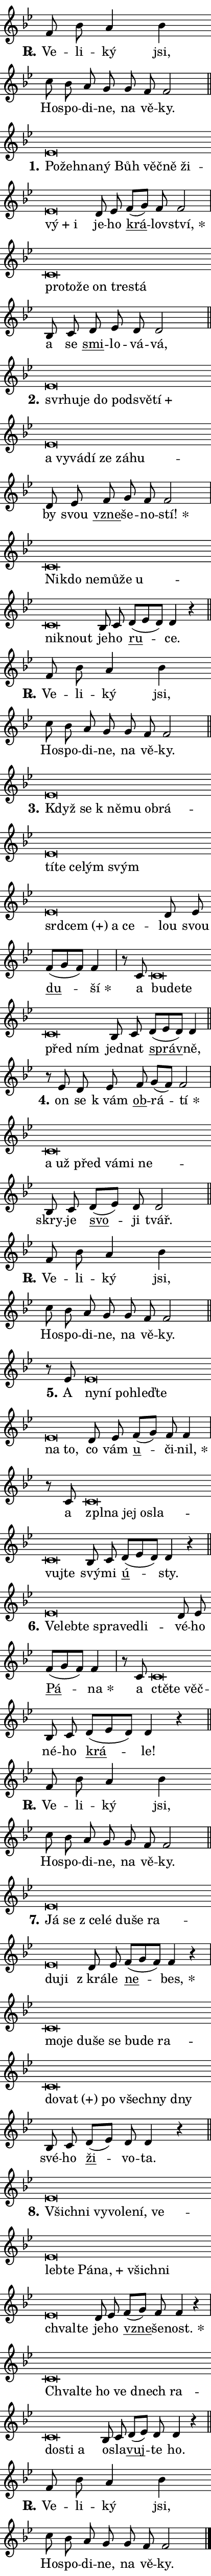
\version "2.24.0"
\header { tagline = "" }
\paper {
  indent = 0\cm
  top-margin = 0\cm
  right-margin = 0\cm
  bottom-margin = 0\cm
  left-margin = 0\cm
  paper-width = 7\cm
  page-breaking = #ly:one-page-breaking
  system-system-spacing.basic-distance = #11
  score-system-spacing.basic-distance = #11
  ragged-last = ##f
}


%% Author: Thomas Morley
%% https://lists.gnu.org/archive/html/lilypond-user/2020-05/msg00002.html
#(define (line-position grob)
"Returns position of @var[grob} in current system:
   @code{'start}, if at first time-step
   @code{'end}, if at last time-step
   @code{'middle} otherwise
"
  (let* ((col (ly:item-get-column grob))
         (ln (ly:grob-object col 'left-neighbor))
         (rn (ly:grob-object col 'right-neighbor))
         (col-to-check-left (if (ly:grob? ln) ln col))
         (col-to-check-right (if (ly:grob? rn) rn col))
         (break-dir-left
           (and
             (ly:grob-property col-to-check-left 'non-musical #f)
             (ly:item-break-dir col-to-check-left)))
         (break-dir-right
           (and
             (ly:grob-property col-to-check-right 'non-musical #f)
             (ly:item-break-dir col-to-check-right))))
        (cond ((eqv? 1 break-dir-left) 'start)
              ((eqv? -1 break-dir-right) 'end)
              (else 'middle))))

#(define (tranparent-at-line-position vctor)
  (lambda (grob)
  "Relying on @code{line-position} select the relevant enry from @var{vctor}.
Used to determine transparency,"
    (case (line-position grob)
      ((end) (not (vector-ref vctor 0)))
      ((middle) (not (vector-ref vctor 1)))
      ((start) (not (vector-ref vctor 2))))))

noteHeadBreakVisibility =
#(define-music-function (break-visibility)(vector?)
"Makes @code{NoteHead}s transparent relying on @var{break-visibility}"
#{
  \override NoteHead.transparent =
    #(tranparent-at-line-position break-visibility)
#})

#(define delete-ledgers-for-transparent-note-heads
  (lambda (grob)
    "Reads whether a @code{NoteHead} is transparent.
If so this @code{NoteHead} is removed from @code{'note-heads} from
@var{grob}, which is supposed to be @code{LedgerLineSpanner}.
As a result ledgers are not printed for this @code{NoteHead}"
    (let* ((nhds-array (ly:grob-object grob 'note-heads))
           (nhds-list
             (if (ly:grob-array? nhds-array)
                 (ly:grob-array->list nhds-array)
                 '()))
           ;; Relies on the transparent-property being done before
           ;; Staff.LedgerLineSpanner.after-line-breaking is executed.
           ;; This is fragile ...
           (to-keep
             (remove
               (lambda (nhd)
                 (ly:grob-property nhd 'transparent #f))
               nhds-list)))
      ;; TODO find a better method to iterate over grob-arrays, similiar
      ;; to filter/remove etc for lists
      ;; For now rebuilt from scratch
      (set! (ly:grob-object grob 'note-heads)  '())
      (for-each
        (lambda (nhd)
          (ly:pointer-group-interface::add-grob grob 'note-heads nhd))
        to-keep))))

hideNotes = {
  \noteHeadBreakVisibility #begin-of-line-visible
}
unHideNotes = {
  \noteHeadBreakVisibility #all-visible
}

% work-around for resetting accidentals
% https://lilypond.org/doc/v2.23/Documentation/notation/displaying-rhythms#unmetered-music
cadenzaMeasure = {
  \cadenzaOff
  \partial 1024 s1024
  \cadenzaOn
}

#(define-markup-command (accent layout props text) (markup?)
  "Underline accented syllable"
  (interpret-markup layout props
    #{\markup \override #'(offset . 4.3) \underline { #text }#}))

responsum = \markup \concat {
  "R" \hspace #-1.05 \path #0.1 #'((moveto 0 0.07) (lineto 0.9 0.8)) \hspace #0.05 "."
}

\layout {
    \context {
        \Staff
        \remove "Time_signature_engraver"
        \override LedgerLineSpanner.after-line-breaking = #delete-ledgers-for-transparent-note-heads
    }
    \context {
        \Voice {
            \override NoteHead.output-attributes = #'((class . "notehead"))
            \override Hairpin.height = #0.55
        }
    }
    \context {
        \Lyrics {
            \override StanzaNumber.output-attributes = #'((class . "stanzanumber"))
            \override LyricSpace.minimum-distance = #0.9
            \override LyricText.font-name = #"TeX Gyre Schola"
            \override LyricText.font-size = 1
            \override StanzaNumber.font-name = #"TeX Gyre Schola Bold"
            \override StanzaNumber.font-size = 1
        }
    }
}

% magnetic-lyrics.ily
%
%   written by
%     Jean Abou Samra <jean@abou-samra.fr>
%     Werner Lemberg <wl@gnu.org>
%
%   adapted by
%     Jiri Hon <jiri.hon@gmail.com>
%
% Version 2022-Apr-15

% https://www.mail-archive.com/lilypond-user@gnu.org/msg149350.html

#(define (Left_hyphen_pointer_engraver context)
   "Collect syllable-hyphen-syllable occurrences in lyrics and store
them in properties.  This engraver only looks to the left.  For
example, if the lyrics input is @code{foo -- bar}, it does the
following.

@itemize @bullet
@item
Set the @code{text} property of the @code{LyricHyphen} grob between
@q{foo} and @q{bar} to @code{foo}.

@item
Set the @code{left-hyphen} property of the @code{LyricText} grob with
text @q{foo} to the @code{LyricHyphen} grob between @q{foo} and
@q{bar}.
@end itemize

Use this auxiliary engraver in combination with the
@code{lyric-@/text::@/apply-@/magnetic-@/offset!} hook."
   (let ((hyphen #f)
         (text #f))
     (make-engraver
      (acknowledgers
       ((lyric-syllable-interface engraver grob source-engraver)
        (set! text grob)))
      (end-acknowledgers
       ((lyric-hyphen-interface engraver grob source-engraver)
        ;(when (not (grob::has-interface grob 'lyric-space-interface))
          (set! hyphen grob)));)
      ((stop-translation-timestep engraver)
       (when (and text hyphen)
         (ly:grob-set-object! text 'left-hyphen hyphen))
       (set! text #f)
       (set! hyphen #f)))))

#(define (lyric-text::apply-magnetic-offset! grob)
   "If the space between two syllables is less than the value in
property @code{LyricText@/.details@/.squash-threshold}, move the right
syllable to the left so that it gets concatenated with the left
syllable.

Use this function as a hook for
@code{LyricText@/.after-@/line-@/breaking} if the
@code{Left_@/hyphen_@/pointer_@/engraver} is active."
   (let ((hyphen (ly:grob-object grob 'left-hyphen #f)))
     (when hyphen
       (let ((left-text (ly:spanner-bound hyphen LEFT)))
         (when (grob::has-interface left-text 'lyric-syllable-interface)
           (let* ((common (ly:grob-common-refpoint grob left-text X))
                  (this-x-ext (ly:grob-extent grob common X))
                  (left-x-ext
                   (begin
                     ;; Trigger magnetism for left-text.
                     (ly:grob-property left-text 'after-line-breaking)
                     (ly:grob-extent left-text common X)))
                  ;; `delta` is the gap width between two syllables.
                  (delta (- (interval-start this-x-ext)
                            (interval-end left-x-ext)))
                  (details (ly:grob-property grob 'details))
                  (threshold (assoc-get 'squash-threshold details 0.2)))
             (when (< delta threshold)
               (let* (;; We have to manipulate the input text so that
                      ;; ligatures crossing syllable boundaries are not
                      ;; disabled.  For languages based on the Latin
                      ;; script this is essentially a beautification.
                      ;; However, for non-Western scripts it can be a
                      ;; necessity.
                      (lt (ly:grob-property left-text 'text))
                      (rt (ly:grob-property grob 'text))
                      (is-space (grob::has-interface hyphen 'lyric-space-interface))
                      (space (if is-space " " ""))
                      (space-markup (grob-interpret-markup grob " "))
                      (space-size (interval-length (ly:stencil-extent space-markup X)))
                      (extra-delta (if is-space space-size 0))
                      ;; Append new syllable.
                      (ltrt-space (if (and (string? lt) (string? rt))
                                (string-append lt space rt)
                                (make-concat-markup (list lt space rt))))
                      ;; Right-align `ltrt` to the right side.
                      (ltrt-space-markup (grob-interpret-markup
                               grob
                               (make-translate-markup
                                (cons (interval-length this-x-ext) 0)
                                (make-right-align-markup ltrt-space)))))
                 (begin
                   ;; Don't print `left-text`.
                   (ly:grob-set-property! left-text 'stencil #f)
                   ;; Set text and stencil (which holds all collected
                   ;; syllables so far) and shift it to the left.
                   (ly:grob-set-property! grob 'text ltrt-space)
                   (ly:grob-set-property! grob 'stencil ltrt-space-markup)
                   (ly:grob-translate-axis! grob (- (- delta extra-delta)) X))))))))))


#(define (lyric-hyphen::displace-bounds-first grob)
   ;; Make very sure this callback isn't triggered too early.
   (let ((left (ly:spanner-bound grob LEFT))
         (right (ly:spanner-bound grob RIGHT)))
     (ly:grob-property left 'after-line-breaking)
     (ly:grob-property right 'after-line-breaking)
     (ly:lyric-hyphen::print grob)))

squashThreshold = #0.4

\layout {
  \context {
    \Lyrics
    \consists #Left_hyphen_pointer_engraver
    \override LyricText.after-line-breaking =
      #lyric-text::apply-magnetic-offset!
    \override LyricHyphen.stencil = #lyric-hyphen::displace-bounds-first
    \override LyricText.details.squash-threshold = \squashThreshold
    \override LyricHyphen.minimum-distance = 0
    \override LyricHyphen.minimum-length = \squashThreshold
  }
}

squash = \override LyricText.details.squash-threshold = 9999
unSquash = \override LyricText.details.squash-threshold = \squashThreshold

left = \override LyricText.self-alignment-X = #LEFT
unLeft = \revert LyricText.self-alignment-X

starOffset = #(lambda (grob) 
                (let ((x_offset (ly:self-alignment-interface::aligned-on-x-parent grob)))
                  (if (= x_offset 0) 0 (+ x_offset 1.2))))

star = #(define-music-function (syllable)(string?)
"Append star separator at the end of a syllable"
#{
  \once \override LyricText.X-offset = #starOffset
  \lyricmode { \markup {
    #syllable
    \override #'((font-name . "TeX Gyre Schola Bold")) \hspace #0.2 \lower #0.65 \larger "*"
  } }
#})

starAccent = #(define-music-function (syllable)(string?)
"Append star separator at the end of a syllable and make accent"
#{
  \once \override LyricText.X-offset = #starOffset
  \lyricmode { \markup {
    \accent #syllable
    \override #'((font-name . "TeX Gyre Schola Bold")) \hspace #0.2 \lower #0.65 \larger "*"
  } }
#})

breath = #(define-music-function (syllable)(string?)
"Append breathing indicator at the end of a syllable"
#{
  \lyricmode { \markup { #syllable "+" } }
#})

optionalBreath = #(define-music-function (syllable)(string?)
"Append optional breathing indicator at the end of a syllable"
#{
  \lyricmode { \markup { #syllable "(+)" } }
#})


\score {
    <<
        \new Voice = "melody" { \cadenzaOn \key bes \major \relative { f'8 bes a4 bes \bar "" c8 bes a g \bar "" g f f2 \cadenzaMeasure \bar "||" \break } }
        \new Lyrics \lyricsto "melody" { \lyricmode { \set stanza = \responsum
Ve -- li -- ký jsi, Ho -- spo -- di -- ne, na vě -- ky. } }
    >>
    \layout {}
}

\score {
    <<
        \new Voice = "melody" { \cadenzaOn \key bes \major \relative { es'\breve*1/16 \hideNotes \breve*1/16 \bar "" \breve*1/16 \bar "" \breve*1/16 \bar "" \breve*1/16 \bar "" \breve*1/16 \bar "" \breve*1/16 \bar "" \breve*1/16 \bar "" \breve*1/16 \breve*1/16 \bar "" \unHideNotes d8 es \bar "" f[( g)] f f2 \cadenzaMeasure \bar "|" c\breve*1/16 \hideNotes \breve*1/16 \bar "" \breve*1/16 \bar "" \breve*1/16 \bar "" \breve*1/16 \breve*1/16 \bar "" \unHideNotes bes8 c \bar "" d es d d2 \cadenzaMeasure \bar "||" \break } }
        \new Lyrics \lyricsto "melody" { \lyricmode { \set stanza = "1."
\left Po -- \squash žeh -- na -- ný Bůh věč -- ně ži -- \breath "vý" i \unLeft \unSquash je -- ho \markup \accent krá -- lov -- \star ství, \left pro -- \squash to -- že on tre -- stá \unLeft \unSquash a se \markup \accent smi -- lo -- vá -- vá, } }
    >>
    \layout {}
}

\score {
    <<
        \new Voice = "melody" { \cadenzaOn \key bes \major \relative { es'\breve*1/16 \hideNotes \breve*1/16 \bar "" \breve*1/16 \bar "" \breve*1/16 \bar "" \breve*1/16 \bar "" \breve*1/16 \bar "" \breve*1/16 \bar "" \breve*1/16 \bar "" \breve*1/16 \bar "" \breve*1/16 \bar "" \breve*1/16 \bar "" \breve*1/16 \bar "" \breve*1/16 \breve*1/16 \bar "" \unHideNotes d8 es \bar "" f g f f2 \cadenzaMeasure \bar "|" c\breve*1/16 \hideNotes \breve*1/16 \bar "" \breve*1/16 \bar "" \breve*1/16 \bar "" \breve*1/16 \bar "" \breve*1/16 \bar "" \breve*1/16 \breve*1/16 \bar "" \unHideNotes bes8 c \bar "" d[( es d)] d4 r \cadenzaMeasure \bar "||" \break } }
        \new Lyrics \lyricsto "melody" { \lyricmode { \set stanza = "2."
\left svr -- \squash hu -- je do pod -- svě -- \breath "tí" a vy -- vá -- dí ze zá -- hu -- \unLeft \unSquash by svou \markup \accent vzne -- še -- no -- \star stí! \left Ni -- \squash kdo ne -- mů -- že u -- nik -- nout \unLeft \unSquash je -- ho \markup \accent ru -- ce. } }
    >>
    \layout {}
}

\score {
    <<
        \new Voice = "melody" { \cadenzaOn \key bes \major \relative { f'8 bes a4 bes \bar "" c8 bes a g \bar "" g f f2 \cadenzaMeasure \bar "||" \break } }
        \new Lyrics \lyricsto "melody" { \lyricmode { \set stanza = \responsum
Ve -- li -- ký jsi, Ho -- spo -- di -- ne, na vě -- ky. } }
    >>
    \layout {}
}

\score {
    <<
        \new Voice = "melody" { \cadenzaOn \key bes \major \relative { es'\breve*1/16 \hideNotes \breve*1/16 \bar "" \breve*1/16 \bar "" \breve*1/16 \bar "" \breve*1/16 \bar "" \breve*1/16 \bar "" \breve*1/16 \bar "" \breve*1/16 \bar "" \breve*1/16 \bar "" \breve*1/16 \bar "" \breve*1/16 \bar "" \breve*1/16 \bar "" \breve*1/16 \bar "" \breve*1/16 \breve*1/16 \bar "" \unHideNotes d8 es \bar "" f[( g f)] f4 \cadenzaMeasure \bar "|" r8 c8 c\breve*1/16 \hideNotes \breve*1/16 \bar "" \breve*1/16 \bar "" \breve*1/16 \breve*1/16 \bar "" \unHideNotes bes8 c \bar "" d[( es d)] d4 \cadenzaMeasure \bar "||" \break } }
        \new Lyrics \lyricsto "melody" { \lyricmode { \set stanza = "3."
\left Když \squash se "k ně" -- mu ob -- rá -- tí -- te ce -- lým svým srd -- \optionalBreath cem a ce -- \unLeft \unSquash lou svou \markup \accent du -- \star ší a \left bu -- \squash de -- te před ním \unLeft \unSquash jed -- nat \markup \accent správ -- ně, } }
    >>
    \layout {}
}

\score {
    <<
        \new Voice = "melody" { \cadenzaOn \key bes \major \relative { r8 es'8 d8 es \bar "" f g[( f)] f2 \cadenzaMeasure \bar "|" c\breve*1/16 \hideNotes \breve*1/16 \bar "" \breve*1/16 \bar "" \breve*1/16 \bar "" \breve*1/16 \breve*1/16 \bar "" \unHideNotes bes8 c \bar "" d[( es)] d d2 \cadenzaMeasure \bar "||" \break } }
        \new Lyrics \lyricsto "melody" { \lyricmode { \set stanza = "4."
on se "k vám" \markup \accent ob -- rá -- \star tí \left a \squash už před vá -- mi ne -- \unLeft \unSquash skry -- je \markup \accent svo -- ji tvář. } }
    >>
    \layout {}
}

\score {
    <<
        \new Voice = "melody" { \cadenzaOn \key bes \major \relative { f'8 bes a4 bes \bar "" c8 bes a g \bar "" g f f2 \cadenzaMeasure \bar "||" \break } }
        \new Lyrics \lyricsto "melody" { \lyricmode { \set stanza = \responsum
Ve -- li -- ký jsi, Ho -- spo -- di -- ne, na vě -- ky. } }
    >>
    \layout {}
}

\score {
    <<
        \new Voice = "melody" { \cadenzaOn \key bes \major \relative { r8 es'8 es\breve*1/16 \hideNotes \breve*1/16 \bar "" \breve*1/16 \bar "" \breve*1/16 \bar "" \breve*1/16 \bar "" \breve*1/16 \breve*1/16 \bar "" \unHideNotes d8 es \bar "" f[( g)] f f4 \cadenzaMeasure \bar "|" r8 c8 c\breve*1/16 \hideNotes \breve*1/16 \bar "" \breve*1/16 \bar "" \breve*1/16 \bar "" \breve*1/16 \bar "" \breve*1/16 \breve*1/16 \bar "" \unHideNotes bes8 c \bar "" d[( es d)] d4 r \cadenzaMeasure \bar "||" \break } }
        \new Lyrics \lyricsto "melody" { \lyricmode { \set stanza = "5."
A \left ny -- \squash ní po -- hleď -- te na to, \unLeft \unSquash co vám \markup \accent u -- či -- \star nil, a \left zpl -- \squash na jej o -- sla -- vuj -- te \unLeft \unSquash svý -- mi \markup \accent ú -- sty. } }
    >>
    \layout {}
}

\score {
    <<
        \new Voice = "melody" { \cadenzaOn \key bes \major \relative { es'\breve*1/16 \hideNotes \breve*1/16 \bar "" \breve*1/16 \bar "" \breve*1/16 \bar "" \breve*1/16 \breve*1/16 \bar "" \unHideNotes d8 es \bar "" f[( g f)] f4 \cadenzaMeasure \bar "|" r8 c8 c\breve*1/16 \hideNotes \breve*1/16 \breve*1/16 \bar "" \unHideNotes bes8 c \bar "" d[( es d)] d4 r \cadenzaMeasure \bar "||" \break } }
        \new Lyrics \lyricsto "melody" { \lyricmode { \set stanza = "6."
\left Ve -- \squash leb -- te spra -- ve -- dli -- \unLeft \unSquash vé -- ho \markup \accent Pá -- \star na a \left ctě -- \squash te věč -- \unLeft \unSquash né -- ho \markup \accent krá -- le! } }
    >>
    \layout {}
}

\score {
    <<
        \new Voice = "melody" { \cadenzaOn \key bes \major \relative { f'8 bes a4 bes \bar "" c8 bes a g \bar "" g f f2 \cadenzaMeasure \bar "||" \break } }
        \new Lyrics \lyricsto "melody" { \lyricmode { \set stanza = \responsum
Ve -- li -- ký jsi, Ho -- spo -- di -- ne, na vě -- ky. } }
    >>
    \layout {}
}

\score {
    <<
        \new Voice = "melody" { \cadenzaOn \key bes \major \relative { es'\breve*1/16 \hideNotes \breve*1/16 \bar "" \breve*1/16 \bar "" \breve*1/16 \bar "" \breve*1/16 \bar "" \breve*1/16 \bar "" \breve*1/16 \bar "" \breve*1/16 \breve*1/16 \bar "" \unHideNotes d8 es \bar "" f[( g f)] f4 r \cadenzaMeasure \bar "|" c\breve*1/16 \hideNotes \breve*1/16 \bar "" \breve*1/16 \bar "" \breve*1/16 \bar "" \breve*1/16 \bar "" \breve*1/16 \bar "" \breve*1/16 \bar "" \breve*1/16 \bar "" \breve*1/16 \bar "" \breve*1/16 \bar "" \breve*1/16 \bar "" \breve*1/16 \bar "" \breve*1/16 \breve*1/16 \bar "" \unHideNotes bes8 c \bar "" d[( es)] d d4 r \cadenzaMeasure \bar "||" \break } }
        \new Lyrics \lyricsto "melody" { \lyricmode { \set stanza = "7."
\left Já \squash se "z ce" -- lé du -- še ra -- du -- ji \unLeft \unSquash "z krá" -- le \markup \accent ne -- \star bes, \left mo -- \squash je du -- še se bu -- de ra -- do -- \optionalBreath vat po všech -- ny dny \unLeft \unSquash své -- ho \markup \accent ži -- vo -- ta. } }
    >>
    \layout {}
}

\score {
    <<
        \new Voice = "melody" { \cadenzaOn \key bes \major \relative { es'\breve*1/16 \hideNotes \breve*1/16 \bar "" \breve*1/16 \bar "" \breve*1/16 \bar "" \breve*1/16 \bar "" \breve*1/16 \bar "" \breve*1/16 \bar "" \breve*1/16 \bar "" \breve*1/16 \bar "" \breve*1/16 \bar "" \breve*1/16 \bar "" \breve*1/16 \bar "" \breve*1/16 \bar "" \breve*1/16 \breve*1/16 \bar "" \unHideNotes d8 es \bar "" f[( g)] f f4 r \cadenzaMeasure \bar "|" c\breve*1/16 \hideNotes \breve*1/16 \bar "" \breve*1/16 \bar "" \breve*1/16 \bar "" \breve*1/16 \bar "" \breve*1/16 \bar "" \breve*1/16 \bar "" \breve*1/16 \breve*1/16 \bar "" \unHideNotes bes8 c \bar "" d[( es)] d d4 r \cadenzaMeasure \bar "||" \break } }
        \new Lyrics \lyricsto "melody" { \lyricmode { \set stanza = "8."
\left Všich -- \squash ni vy -- vo -- le -- ní, ve -- leb -- te Pá -- \breath "na," všich -- ni chval -- te \unLeft \unSquash je -- ho \markup \accent vzne -- še -- \star nost. \left Chval -- \squash te ho ve dnech ra -- do -- sti a \unLeft \unSquash o -- sla -- \markup \accent vuj -- te ho. } }
    >>
    \layout {}
}

\score {
    <<
        \new Voice = "melody" { \cadenzaOn \key bes \major \relative { f'8 bes a4 bes \bar "" c8 bes a g \bar "" g f f2 \cadenzaMeasure \bar "||" \break } \bar "|." }
        \new Lyrics \lyricsto "melody" { \lyricmode { \set stanza = \responsum
Ve -- li -- ký jsi, Ho -- spo -- di -- ne, na vě -- ky. } }
    >>
    \layout {}
}
